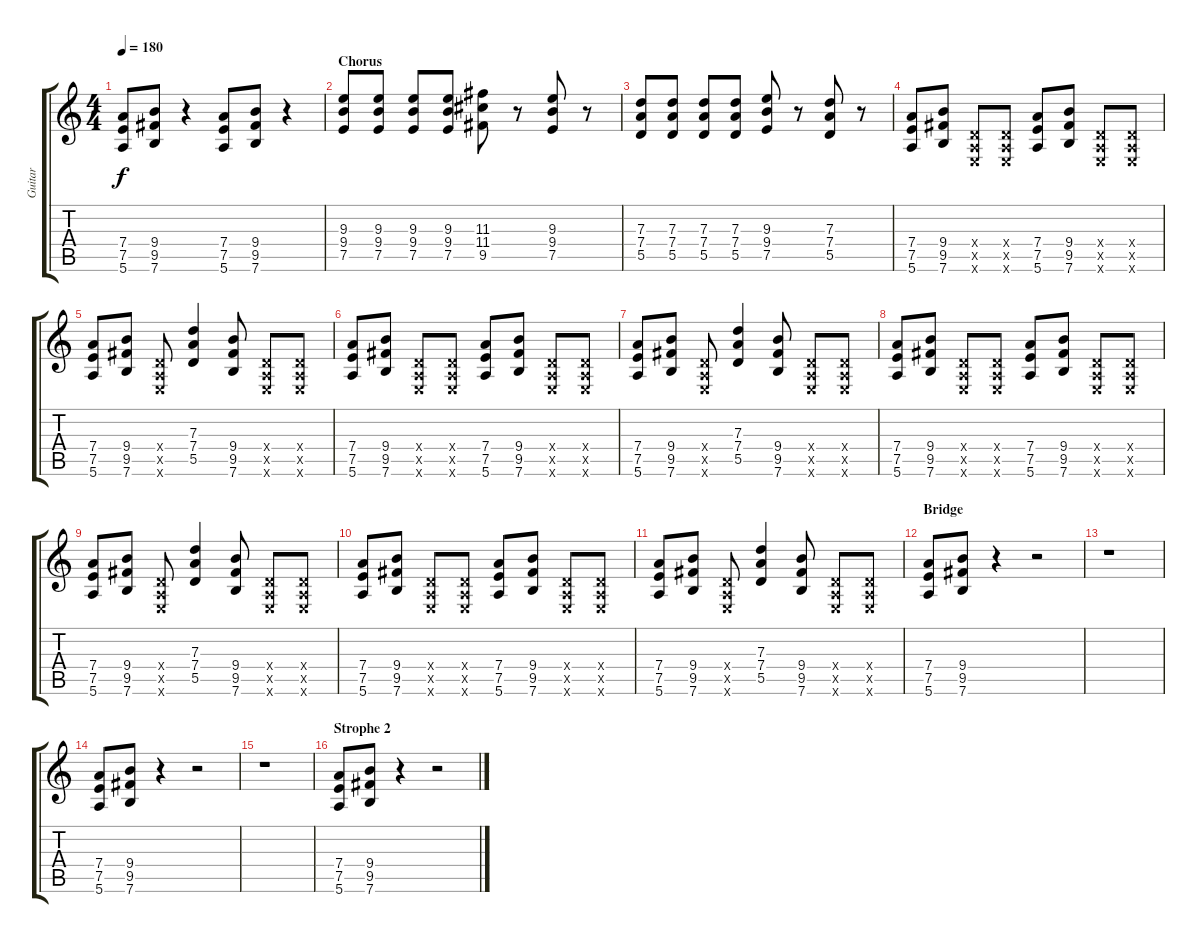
\track ("Guitar" "Guitar") {instrument distortionguitar}
\staff {score tabs}
\tuning (E4 B3 G3 D3 A2 E2) {hide}
\ts (4 4)
\tempo 180
\clef g2
\ks c
(7.4 7.5 5.6).8{dy f} (9.4 9.5 7.6).8 r.4 (7.4 7.5 5.6).8 (9.4 9.5 7.6).8 r.4 |
\section ("" "Chorus")
(9.3 9.4 7.5).8 (9.3 9.4 7.5).8 (9.3 9.4 7.5).8 (9.3 9.4 7.5).8 (11.3 11.4 9.5).8 r.8 (9.3 9.4 7.5).8 r.8 |
(7.3 7.4 5.5).8 (7.3 7.4 5.5).8 (7.3 7.4 5.5).8 (7.3 7.4 5.5).8 (9.3 9.4 7.5).8 r.8 (7.3 7.4 5.5).8 r.8 |
(7.4 7.5 5.6).8 (9.4 9.5 7.6).8 (0.4{x} 0.5{x} 0.6{x}).8 (0.4{x} 0.5{x} 0.6{x}).8 (7.4 7.5 5.6).8 (9.4 9.5 7.6).8 (0.4{x} 0.5{x} 0.6{x}).8 (0.4{x} 0.5{x} 0.6{x}).8 |
(7.4 7.5 5.6).8 (9.4 9.5 7.6).8 (0.4{x} 0.5{x} 0.6{x}).8 (7.3 7.4 5.5).4 (9.4 9.5 7.6).8 (0.4{x} 0.5{x} 0.6{x}).8 (0.4{x} 0.5{x} 0.6{x}).8 |
(7.4 7.5 5.6).8 (9.4 9.5 7.6).8 (0.4{x} 0.5{x} 0.6{x}).8 (0.4{x} 0.5{x} 0.6{x}).8 (7.4 7.5 5.6).8 (9.4 9.5 7.6).8 (0.4{x} 0.5{x} 0.6{x}).8 (0.4{x} 0.5{x} 0.6{x}).8 |
(7.4 7.5 5.6).8 (9.4 9.5 7.6).8 (0.4{x} 0.5{x} 0.6{x}).8 (7.3 7.4 5.5).4 (9.4 9.5 7.6).8 (0.4{x} 0.5{x} 0.6{x}).8 (0.4{x} 0.5{x} 0.6{x}).8 |
(7.4 7.5 5.6).8 (9.4 9.5 7.6).8 (0.4{x} 0.5{x} 0.6{x}).8 (0.4{x} 0.5{x} 0.6{x}).8 (7.4 7.5 5.6).8 (9.4 9.5 7.6).8 (0.4{x} 0.5{x} 0.6{x}).8 (0.4{x} 0.5{x} 0.6{x}).8 |
(7.4 7.5 5.6).8 (9.4 9.5 7.6).8 (0.4{x} 0.5{x} 0.6{x}).8 (7.3 7.4 5.5).4 (9.4 9.5 7.6).8 (0.4{x} 0.5{x} 0.6{x}).8 (0.4{x} 0.5{x} 0.6{x}).8 |
(7.4 7.5 5.6).8 (9.4 9.5 7.6).8 (0.4{x} 0.5{x} 0.6{x}).8 (0.4{x} 0.5{x} 0.6{x}).8 (7.4 7.5 5.6).8 (9.4 9.5 7.6).8 (0.4{x} 0.5{x} 0.6{x}).8 (0.4{x} 0.5{x} 0.6{x}).8 |
(7.4 7.5 5.6).8 (9.4 9.5 7.6).8 (0.4{x} 0.5{x} 0.6{x}).8 (7.3 7.4 5.5).4 (9.4 9.5 7.6).8 (0.4{x} 0.5{x} 0.6{x}).8 (0.4{x} 0.5{x} 0.6{x}).8 |
\section ("" "Bridge")
(7.4 7.5 5.6).8 (9.4 9.5 7.6).8 r.4 r.2 |
r.1 |
(7.4 7.5 5.6).8 (9.4 9.5 7.6).8 r.4 r.2 |
r.1 |
\section ("" "Strophe 2")
(7.4 7.5 5.6).8 (9.4 9.5 7.6).8 r.4 r.2
